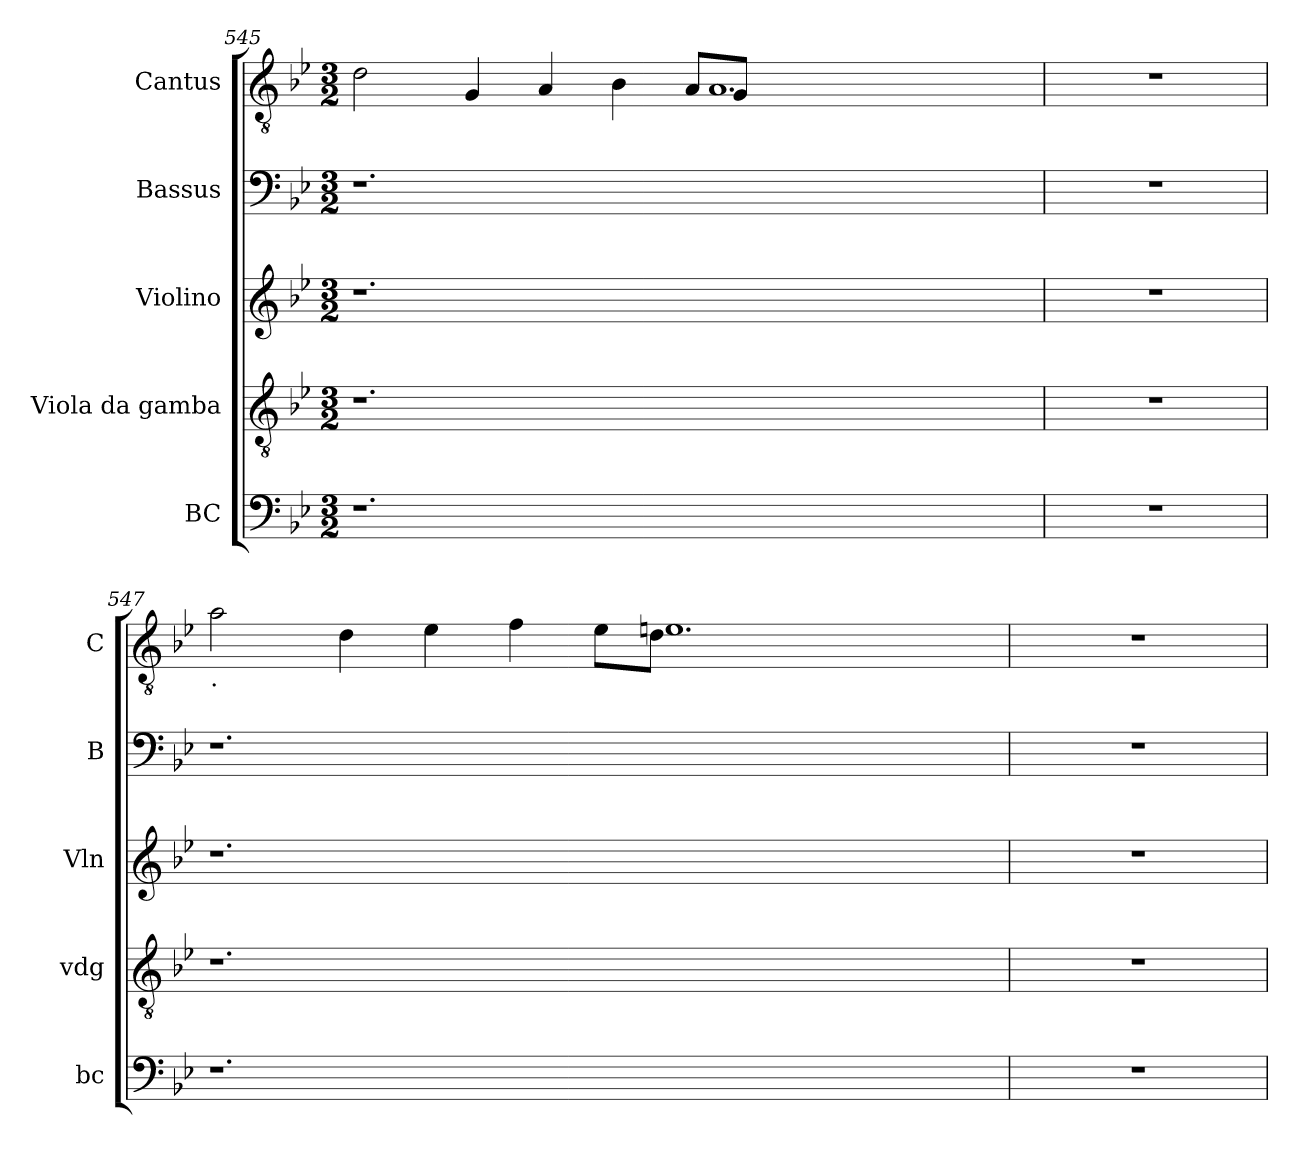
**kern	**kern	**kern	**kern	**kern
*part5	*part4	*part3	*part2	*part1
*staff5	*staff4	*staff3	*staff2	*staff1
*I"BC	*I"Viola da gamba	*I"Violino	*I"Bassus	*I"Cantus
*I'bc	*I'vdg	*I'Vln	*I'B	*I'C
*clefF4	*clefGv2	*clefG2	*clefF4	*clefGv2
*k[b-e-]	*k[b-e-]	*k[b-e-]	*k[b-e-]	*k[b-e-]
*B-:	*B-:	*B-:	*B-:	*B-:
*M3/2	*M3/2	*M3/2	*M3/2	*M3/2
=545	=545	=545	=545	=545
*	*	*	*	*^
1.r	1.r	1.r	1.r	2d\	1ryy
.	.	.	.	4G/	.
.	.	.	.	4A/	.
.	.	.	.	4B-\	4.ryy
.	.	.	.	8A/L	.
.	.	.	.	8G/J	1.A
1ryy	1ryy	1ryy	1ryy	1ryy	.
4.ryy	4.ryy	4.ryy	4.ryy	4.ryy	.
*	*	*	*	*v	*v
=546	=546	=546	=546	=546
1.r	1.r	1.r	1.r	1.r
!!LO:LB:g=z
=547	=547	=547	=547	=547
*	*	*	*	*^
!	!	!	!	!LO:TX:b:t=.	!
1.r	1.r	1.r	1.r	2a\	1ryy
.	.	.	.	4d\	.
.	.	.	.	4e-\	.
.	.	.	.	4f\	4.ryy
.	.	.	.	8e-\L	.
.	.	.	.	8d\J	1.en
1ryy	1ryy	1ryy	1ryy	1ryy	.
4.ryy	4.ryy	4.ryy	4.ryy	4.ryy	.
*	*	*	*	*v	*v
=548	=548	=548	=548	=548
1.r	1.r	1.r	1.r	1.r
=	=	=	=	=
*-	*-	*-	*-	*-
